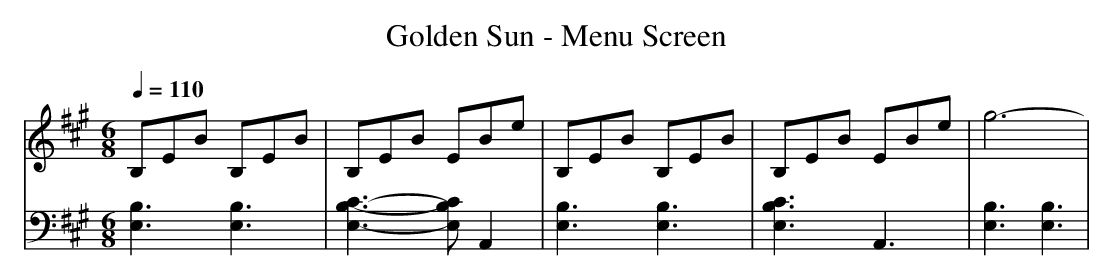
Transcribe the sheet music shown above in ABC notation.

X:1
T:Golden Sun - Menu Screen
M:6/8
Q:1/4=110
L:1/8
V:T treble
V:B bass
K:A
[V:T] B,EB    B,EB    | B,EB      EBe          | B,EB    B,EB    | B,EB     EBe  | g6-             |
[V:B] [E,B,]3 [E,B,]3 | [E,B,C]3- [E,B,C] A,,2 | [E,B,]3 [E,B,]3 | [E,B,C]3 A,,3 | [E,B,]3 [E,B,]3 |
